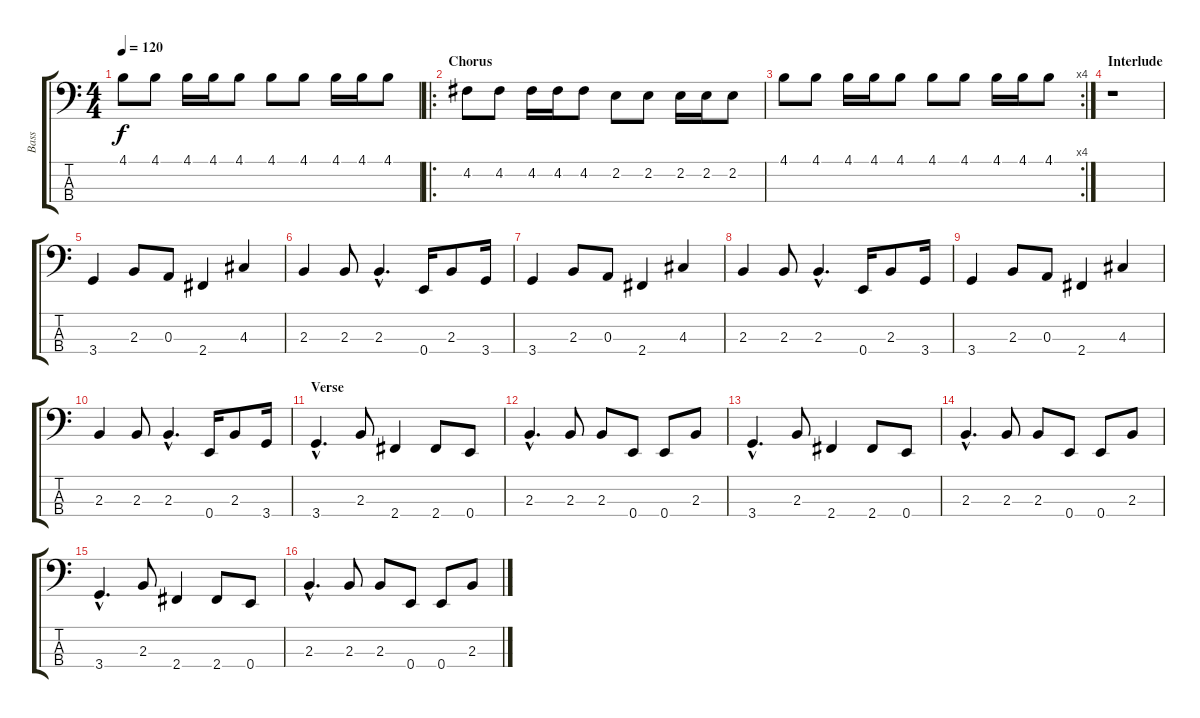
\track ("Bass" "Bass") {instrument electricbassfinger}
\staff {score tabs}
\tuning (G2 D2 A1 E1) {hide}
\ts (4 4)
\tempo 120
\clef f4
\ks c
4.1.8{dy f} 4.1.8 4.1.16 4.1.16 4.1.8 4.1.8 4.1.8 4.1.16 4.1.16 4.1.8 |
\ro
\section ("" "Chorus")
4.2.8 4.2.8 4.2.16 4.2.16 4.2.8 2.2.8 2.2.8 2.2.16 2.2.16 2.2.8 |
\rc 4
4.1.8 4.1.8 4.1.16 4.1.16 4.1.8 4.1.8 4.1.8 4.1.16 4.1.16 4.1.8 |
\section ("" "Interlude")
r.1 |
3.4.4 2.3.8 0.3.8 2.4.4 4.3.4 |
2.3.4 2.3.8 2.3{hac}.4{d} 0.4.16 2.3.8 3.4.16 |
3.4.4 2.3.8 0.3.8 2.4.4 4.3.4 |
2.3.4 2.3.8 2.3{hac}.4{d} 0.4.16 2.3.8 3.4.16 |
3.4.4 2.3.8 0.3.8 2.4.4 4.3.4 |
2.3.4 2.3.8 2.3{hac}.4{d} 0.4.16 2.3.8 3.4.16 |
\section ("" "Verse")
3.4{hac}.4{d} 2.3.8 2.4.4 2.4.8 0.4.8 |
2.3{hac}.4{d} 2.3.8 2.3.8 0.4.8 0.4.8 2.3.8 |
3.4{hac}.4{d} 2.3.8 2.4.4 2.4.8 0.4.8 |
2.3{hac}.4{d} 2.3.8 2.3.8 0.4.8 0.4.8 2.3.8 |
3.4{hac}.4{d} 2.3.8 2.4.4 2.4.8 0.4.8 |
2.3{hac}.4{d} 2.3.8 2.3.8 0.4.8 0.4.8 2.3.8
